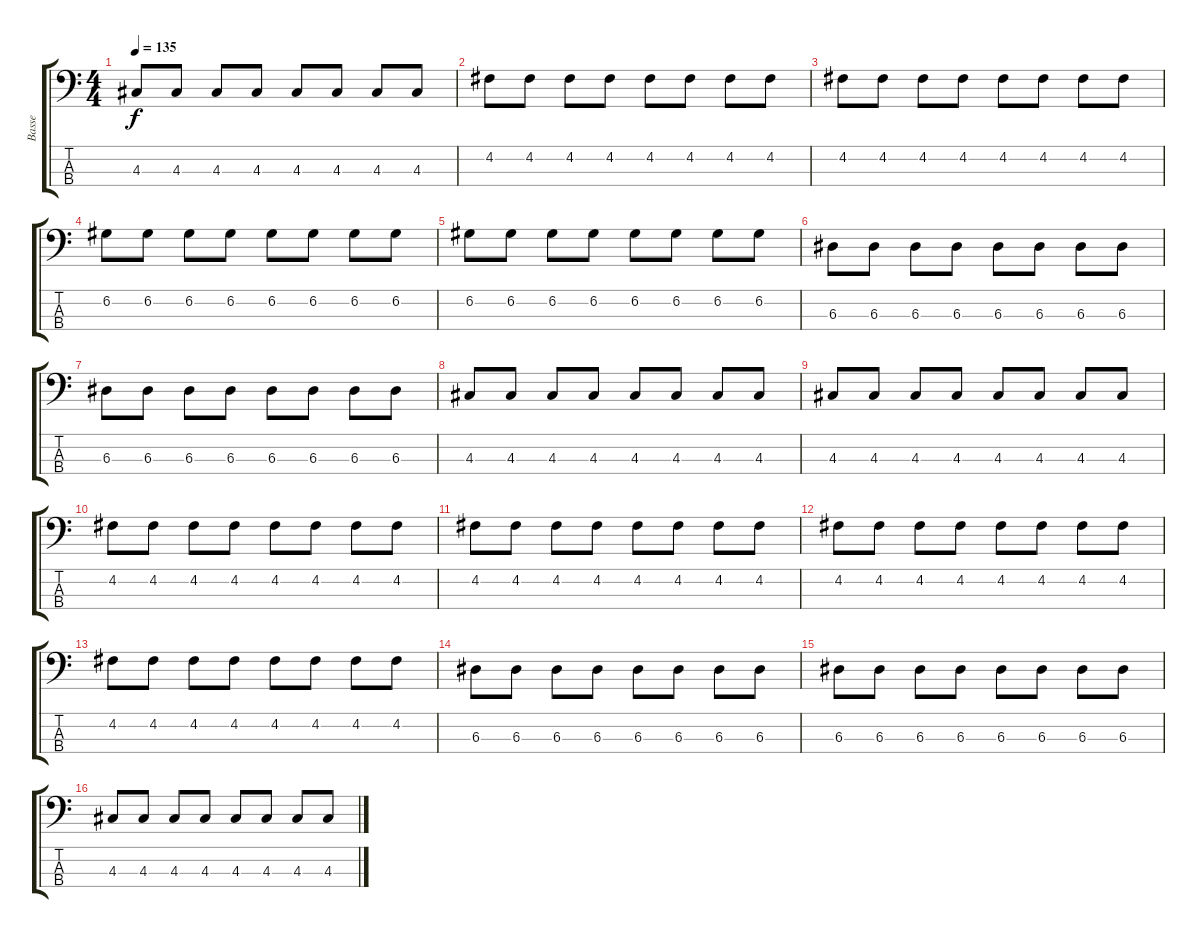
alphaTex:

\track ("Basse" "Basse") {instrument electricbassfinger}
\staff {score tabs}
\tuning (G2 D2 A1 E1) {hide}
\ts (4 4)
\tempo 135
\clef f4
\ks c
4.3.8{dy f} 4.3.8 4.3.8 4.3.8 4.3.8 4.3.8 4.3.8 4.3.8 |
4.2.8 4.2.8 4.2.8 4.2.8 4.2.8 4.2.8 4.2.8 4.2.8 |
4.2.8 4.2.8 4.2.8 4.2.8 4.2.8 4.2.8 4.2.8 4.2.8 |
6.2.8 6.2.8 6.2.8 6.2.8 6.2.8 6.2.8 6.2.8 6.2.8 |
6.2.8 6.2.8 6.2.8 6.2.8 6.2.8 6.2.8 6.2.8 6.2.8 |
6.3.8 6.3.8 6.3.8 6.3.8 6.3.8 6.3.8 6.3.8 6.3.8 |
6.3.8 6.3.8 6.3.8 6.3.8 6.3.8 6.3.8 6.3.8 6.3.8 |
4.3.8 4.3.8 4.3.8 4.3.8 4.3.8 4.3.8 4.3.8 4.3.8 |
4.3.8 4.3.8 4.3.8 4.3.8 4.3.8 4.3.8 4.3.8 4.3.8 |
4.2.8 4.2.8 4.2.8 4.2.8 4.2.8 4.2.8 4.2.8 4.2.8 |
4.2.8 4.2.8 4.2.8 4.2.8 4.2.8 4.2.8 4.2.8 4.2.8 |
4.2.8 4.2.8 4.2.8 4.2.8 4.2.8 4.2.8 4.2.8 4.2.8 |
4.2.8 4.2.8 4.2.8 4.2.8 4.2.8 4.2.8 4.2.8 4.2.8 |
6.3.8 6.3.8 6.3.8 6.3.8 6.3.8 6.3.8 6.3.8 6.3.8 |
6.3.8 6.3.8 6.3.8 6.3.8 6.3.8 6.3.8 6.3.8 6.3.8 |
4.3.8 4.3.8 4.3.8 4.3.8 4.3.8 4.3.8 4.3.8 4.3.8
